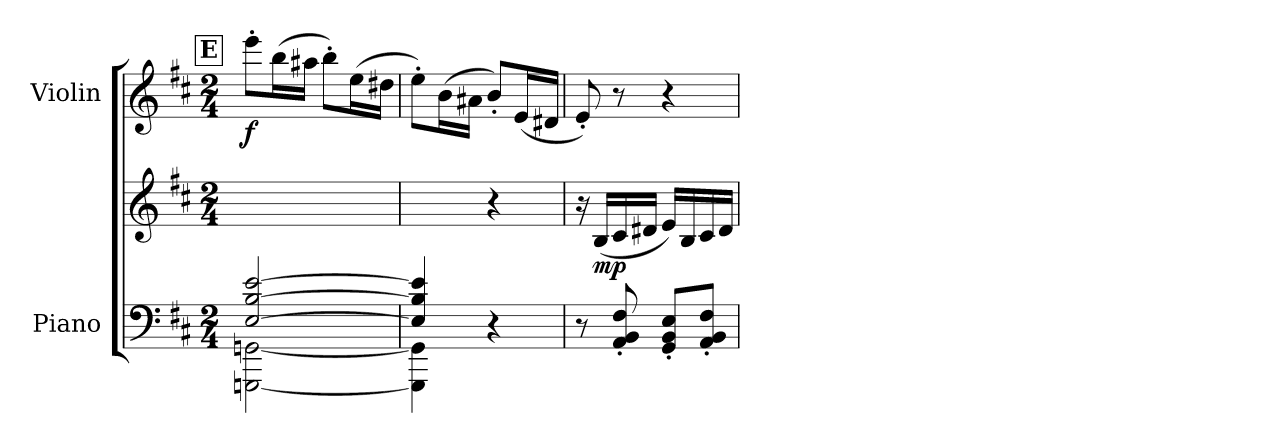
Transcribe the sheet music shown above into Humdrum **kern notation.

**kern	**kern	**dynam	**kern	**dynam
*part2	*part2	*part2	*part1	*part1
*staff3	*staff2	*staff2/3	*staff1	*staff1
*I"Piano	*	*	*I"Violin	*
*I'Pno.	*	*	*I'Vln.	*
!!LO:LB:g=z
*clefF4	*clefG2	*	*clefG2	*
*k[f#c#]	*k[f#c#]	*	*k[f#c#]	*
*M2/4	*M2/4	*	*M2/4	*
!!LO:REH:place=s1:a:B:fs=14:t=E
=741	=741	=741	=741	=741
*^	*	*	*	*
!	!	!	!LO:DY:b	!	!
!	!	!	!LO:DY:n=1:b	!	!LO:DY:b
[2E/ [2B/ [2e/	[2GGGn\ [2GGn\	2ryy	f mf	8eee'\L	f
.	.	.	.	(16bb\L	.
.	.	.	.	16aa#X\JJ	.
.	.	.	.	8bb'\L)	.
.	.	.	.	(16ee\L	.
.	.	.	.	16dd#X\JJ	.
=742	=742	=742	=742	=742	=742
4E/] 4B/] 4e/]	4GGG\] 4GG\]	4ryy	.	8ee'\L)	.
.	.	.	.	(16b\L	.
.	.	.	.	16a#X\JJ	.
4ryy	4r	4r	.	8b'/L)	.
.	.	.	.	(16e/L	.
.	.	.	.	16d#X/JJ	.
*v	*v	*	*	*	*
=743	=743	=743	=743	=743
8r	16r	.	8e'/)	.
!	!	!LO:DY:b	!	!
.	(16B/LL	mp	.	.
8AA/' 8BB/' 8F#/'	16c#/	.	8r	.
.	16d#X/JJ	.	.	.
8GG/' 8BB/' 8E/'L	16e/LL)	.	4r	.
.	16B/	.	.	.
8AA/' 8BB/' 8F#/'J	16c#/	.	.	.
.	16d#/JJ	.	.	.
=	=	=	=	=
*-	*-	*-	*-	*-
